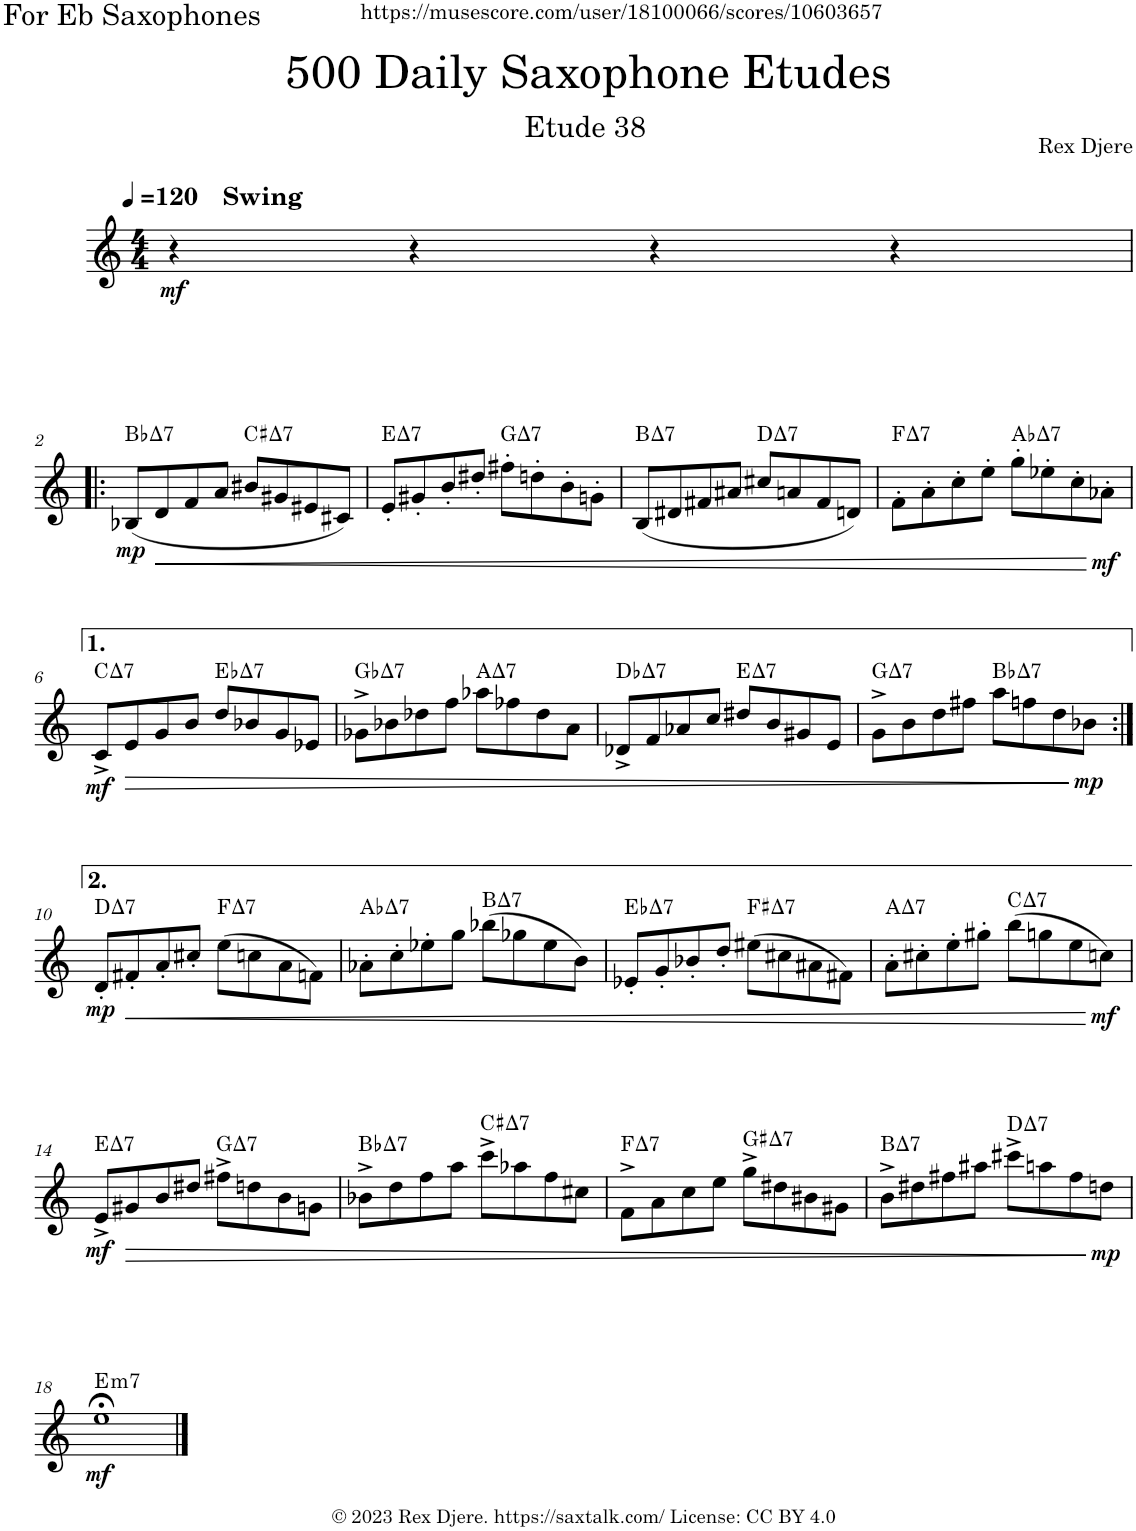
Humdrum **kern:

**kern	**dynam	**harte
*part1	*part1	*part1
*staff1	*staff1	*
*I"Alto Saxophone	*	*
*I'A. Sax.	*	*
*clefG2	*	*
*Trd5c9	*	*
*k[]	*	*
*M4/4	*	*
*MM120	*	*
=1	=1	=1
!LO:TX:a:B:t=Swing	!	!
!	!LO:DY:b	!
4r	mf	.
4r	.	.
4r	.	.
4r	.	.
!!LO:LB:g=z
=2!|:	=2!|:	=2!|:
!	!LO:DY:b	!LO:H:kt=7
(8B-X/L	mp	Bb:maj7
!	!LO:HP:b	!
8d/	<	.
8f/	.	.
8a/J	.	.
!	!	!LO:H:kt=7
8b#X/L	.	C#:maj7
8g#X/	.	.
8e#X/	.	.
8c#X/J)	.	.
=3	=3	=3
!	!	!LO:H:kt=7
8e'/L	.	E:maj7
8g#X'/	.	.
8b'/	.	.
8dd#X'/J	.	.
!	!	!LO:H:kt=7
8ff#X'\L	.	G:maj7
8ddn'\	.	.
8b'\	.	.
8gn'\J	.	.
=4	=4	=4
!	!	!LO:H:kt=7
(8B/L	.	B:maj7
8d#X/	.	.
8f#X/	.	.
8a#X/J	.	.
!	!	!LO:H:kt=7
8cc#X/L	.	D:maj7
8an/	.	.
8f#/	.	.
8dn/J)	.	.
=5	=5	=5
!	!	!LO:H:kt=7
8f'\L	.	F:maj7
8a'\	.	.
8cc'\	.	.
8ee'\J	.	.
!	!	!LO:H:kt=7
8gg'\L	.	Ab:maj7
8ee-X'\	.	.
8cc'\	.	.
!	!LO:DY:n=1:b	!
8a-X'\J	[ mf	.
!!LO:LB:g=z
=6	=6	=6
!	!LO:DY:b	!LO:H:kt=7
8c^/L	mf	C:maj7
!	!LO:HP:b	!
8e/	>	.
8g/	.	.
8b/J	.	.
!	!	!LO:H:kt=7
8dd/L	.	Eb:maj7
8b-X/	.	.
8g/	.	.
8e-X/J	.	.
=7	=7	=7
!	!	!LO:H:kt=7
8g-X^\L	.	Gb:maj7
8b-X\	.	.
8dd-X\	.	.
8ff\J	.	.
!	!	!LO:H:kt=7
8aa-X\L	.	A:maj7
8ff-X\	.	.
8dd-\	.	.
8a\J	.	.
=8	=8	=8
!	!	!LO:H:kt=7
8d-X^/L	.	Db:maj7
8f/	.	.
8a-X/	.	.
8cc/J	.	.
!	!	!LO:H:kt=7
8dd#X/L	.	E:maj7
8b/	.	.
8g#X/	.	.
8e/J	.	.
=9	=9	=9
!	!	!LO:H:kt=7
8g^\L	.	G:maj7
8b\	.	.
8dd\	.	.
8ff#X\J	.	.
!	!	!LO:H:kt=7
8aa\L	.	Bb:maj7
8ffn\	.	.
8dd\	.	.
!	!LO:DY:n=1:b	!
8b-X\J	] mp	.
!!LO:LB:g=z
=10:|!	=10:|!	=10:|!
!	!LO:DY:b	!LO:H:kt=7
8d'/L	mp	D:maj7
!	!LO:HP:b	!
8f#X'/	<	.
8a'/	.	.
8cc#X'/J	.	.
!	!	!LO:H:kt=7
(8ee\L	.	F:maj7
8ccn\	.	.
8a\	.	.
8fn\J)	.	.
=11	=11	=11
!	!	!LO:H:kt=7
8a-X'\L	.	Ab:maj7
8cc'\	.	.
8ee-X'\	.	.
8gg\J	.	.
!	!	!LO:H:kt=7
(8bb-X\L	.	B:maj7
8gg-X\	.	.
8ee-\	.	.
8b\J)	.	.
=12	=12	=12
!	!	!LO:H:kt=7
8e-X'/L	.	Eb:maj7
8g'/	.	.
8b-X'/	.	.
8dd'/J	.	.
!	!	!LO:H:kt=7
(8ee#X\L	.	F#:maj7
8cc#X\	.	.
8a#X\	.	.
8f#X\J)	.	.
=13	=13	=13
!	!	!LO:H:kt=7
8a'\L	.	A:maj7
8cc#X'\	.	.
8ee'\	.	.
8gg#X'\J	.	.
!	!	!LO:H:kt=7
(8bb\L	.	C:maj7
8ggn\	.	.
8ee\	.	.
!	!LO:DY:n=1:b	!
8ccn\J)	[ mf	.
!!LO:LB:g=z
=14	=14	=14
!	!LO:DY:b	!LO:H:kt=7
8e^/L	mf	E:maj7
!	!LO:HP:b	!
8g#X/	>	.
8b/	.	.
8dd#X/J	.	.
!	!	!LO:H:kt=7
8ff#X^\L	.	G:maj7
8ddn\	.	.
8b\	.	.
8gn\J	.	.
=15	=15	=15
!	!	!LO:H:kt=7
8b-X^\L	.	Bb:maj7
8dd\	.	.
8ff\	.	.
8aa\J	.	.
!	!	!LO:H:kt=7
8ccc^\L	.	C#:maj7
8aa-X\	.	.
8ff\	.	.
8cc#X\J	.	.
=16	=16	=16
!	!	!LO:H:kt=7
8f^\L	.	F:maj7
8a\	.	.
8cc\	.	.
8ee\J	.	.
!	!	!LO:H:kt=7
8gg^\L	.	G#:maj7
8dd#X\	.	.
8b#X\	.	.
8g#X\J	.	.
=17	=17	=17
!	!	!LO:H:kt=7
8b^\L	.	B:maj7
8dd#X\	.	.
8ff#X\	.	.
8aa#X\J	.	.
!	!	!LO:H:kt=7
8ccc#X^\L	.	D:maj7
8aan\	.	.
8ff#\	.	.
!	!LO:DY:n=1:b	!
8ddn\J	] mp	.
!!LO:LB:g=z
=18	=18	=18
!	!LO:DY:b	!LO:H:kt=m7
1ee;<	mf	E:min7
==	==	==
*-	*-	*-
